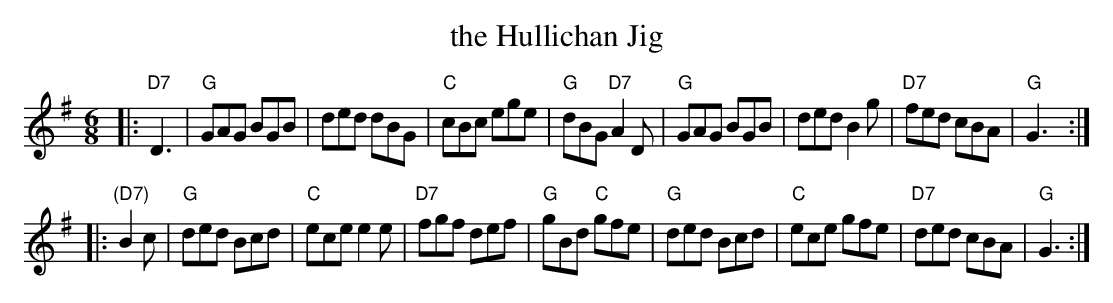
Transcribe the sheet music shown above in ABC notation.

X:1
T: the Hullichan Jig
M: 6/8
L: 1/8
K:  G
|: "D7"D3 \
| "G"GAG BGB | ded  dBG | "C"cBc ege | "G"dBG "D7"A2D \
| "G"GAG BGB | ded B2g | "D7"fed cBA | "G"G3 :|
|: "(D7)"B2c \
| "G"ded Bcd | "C"ece e2e | "D7"fgf def | "G"gBd "C"gfe \
| "G"ded Bcd | "C"ece gfe | "D7"ded cBA | "G"G3 :|
